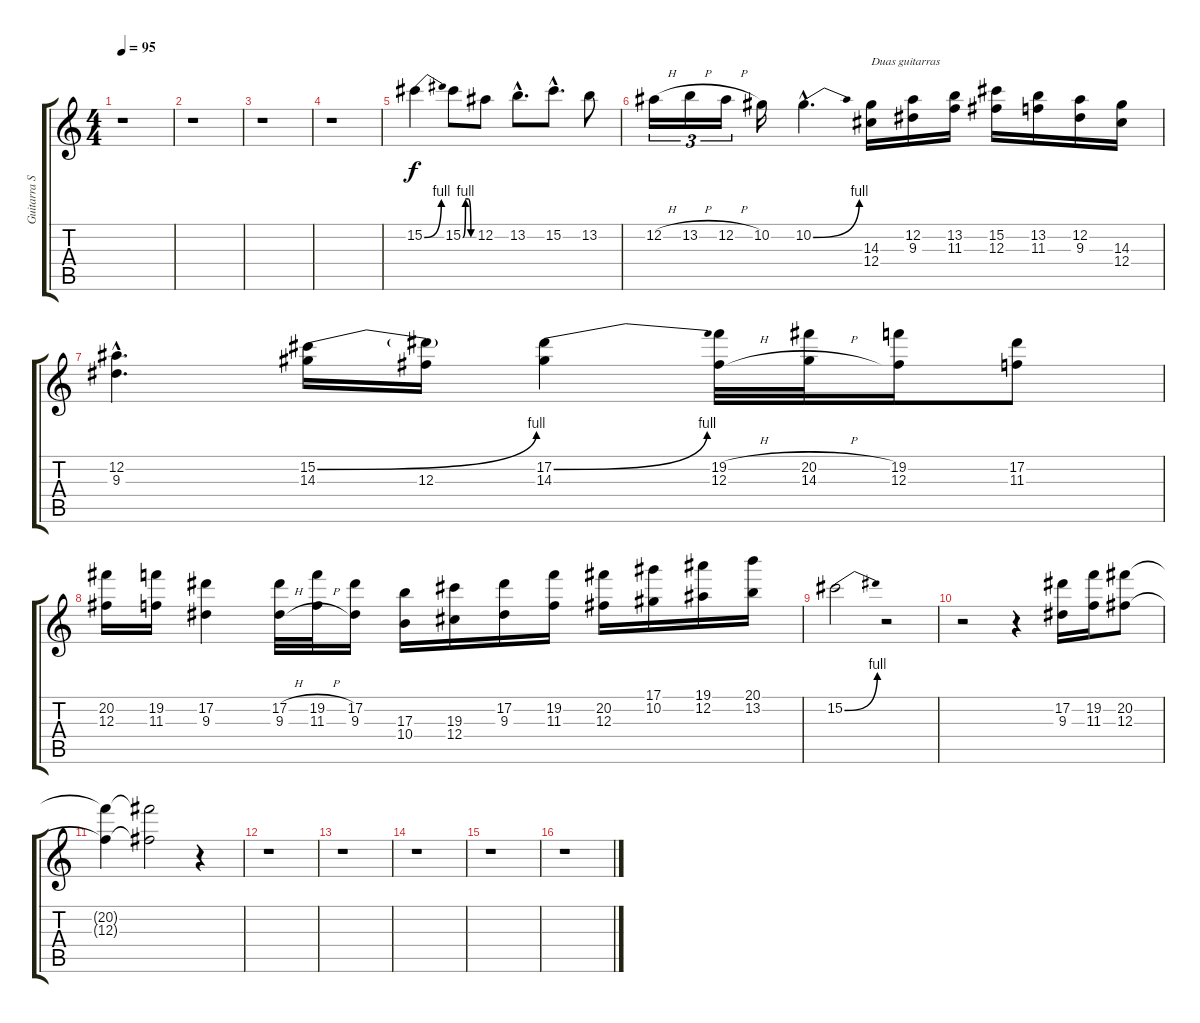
\track ("Guitarra Solo" "Guitarra S") {instrument overdrivenguitar}
\staff {score tabs}
\tuning (Eb4 Bb3 Gb3 Db3 Ab2 Eb2) {hide}
\ts (4 4)
\tempo 95
\clef g2
\ks c
r.1{dy f} |
r.1 |
r.1 |
r.1 |
15.2{be (bend 0 0 60 4)}.4 15.2{be (custom 0 0 15 4 30 4 45 0 60 0)}.8 12.2.8 13.2{hac}.8{d} 15.2{hac}.8{d} 13.2.8 |
12.2{h}.16{tu (3 2)} 13.2{h}.16{tu (3 2)} 12.2{h}.16{tu (3 2)} 10.2.16 10.2{be (bend 0 0 60 4) hac}.4{d} (14.3 12.4).16{txt "Duas guitarras"} (12.2 9.3).16 (13.2 11.3).16 (15.2 12.3).16 (13.2 11.3).16 (12.2 9.3).16 (14.3 12.4).16 |
(12.2{hac} 9.3{hac}).4{d} (15.2{be (bend 0 0 60 4)} 14.3).16 (15.2{t} 12.3).16 (17.2{be (bend 0 0 60 4)} 14.3).4 (19.2{h} 12.3{h}).32 (20.2{h} 14.3{h}).32 (19.2 12.3).16 (17.2 11.3).8 |
(20.2 12.3).16 (19.2 11.3).16 (17.2 9.3).4 (17.2{h} 9.3{h}).32 (19.2{h} 11.3{h}).32 (17.2 9.3).16 (17.3 10.4).16 (19.3 12.4).16 (17.2 9.3).16 (19.2 11.3).16 (20.2 12.3).16 (17.1 10.2).16 (19.1 12.2).16 (20.1 13.2).16 |
15.2{be (bend 0 0 60 4)}.2 r.2 |
r.2 r.4 (17.2 9.3).16 (19.2 11.3).16 (20.2 12.3).8 |
(20.2{t} 12.3{t}).4 (20.2{t} 12.3{t}).2 r.4 |
r.1 |
r.1 |
r.1 |
r.1 |
r.1
